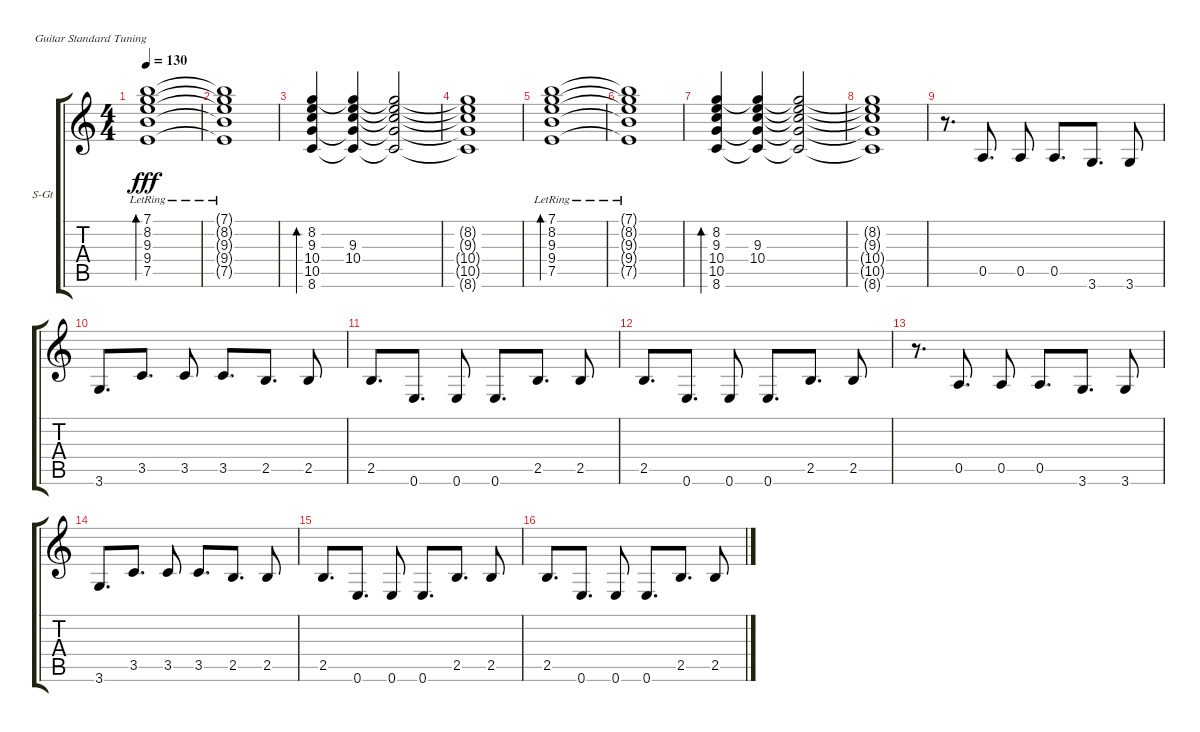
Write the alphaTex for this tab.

\defaultSystemsLayout 4
\bracketExtendMode groupsimilarinstruments
\firstSystemTrackNameOrientation horizontal
\otherSystemsTrackNameOrientation horizontal
\track ("Lead" "S-Gt") {instrument acousticguitarsteel}
\staff {score tabs}
\tuning (E4 B3 G3 D3 A2 E2)
\ts (4 4)
\tempo 130
\clef g2
\ks c
(7.5{lr} 9.4{lr} 9.3{lr} 8.2{lr} 7.1{lr}).1{bd 293 dy fff} |
(7.1{lr t} 8.2{lr t} 9.3{lr t} 9.4{lr t} 7.5{lr t}).1 |
(9.3 10.4 10.5 8.2 8.6).4{bd 67} (9.3 10.4 10.5{t} 8.2{t} 8.6{t}).4 (10.4{t} 9.3{t} 10.5{t} 8.2{t} 8.6{t}).2 |
(8.2{t} 9.3{t} 10.4{t} 10.5{t} 8.6{t}).1 |
(7.5{lr} 9.4{lr} 9.3{lr} 8.2{lr} 7.1{lr}).1{bd 293} |
(7.1{lr t} 8.2{lr t} 9.3{lr t} 9.4{lr t} 7.5{lr t}).1 |
(9.3 10.4 10.5 8.2 8.6).4{bd 67} (9.3 10.4 10.5{t} 8.2{t} 8.6{t}).4 (10.4{t} 9.3{t} 10.5{t} 8.2{t} 8.6{t}).2 |
(8.2{t} 9.3{t} 10.4{t} 10.5{t} 8.6{t}).1 |
r.8{d} 0.5.8{d} 0.5.8 0.5.8{d} 3.6.8{d} 3.6.8 |
3.6.8{d} 3.5.8{d} 3.5.8 3.5.8{d} 2.5.8{d} 2.5.8 |
2.5.8{d} 0.6.8{d} 0.6.8 0.6.8{d} 2.5.8{d} 2.5.8 |
2.5.8{d} 0.6.8{d} 0.6.8 0.6.8{d} 2.5.8{d} 2.5.8 |
r.8{d} 0.5.8{d} 0.5.8 0.5.8{d} 3.6.8{d} 3.6.8 |
3.6.8{d} 3.5.8{d} 3.5.8 3.5.8{d} 2.5.8{d} 2.5.8 |
2.5.8{d} 0.6.8{d} 0.6.8 0.6.8{d} 2.5.8{d} 2.5.8 |
2.5.8{d} 0.6.8{d} 0.6.8 0.6.8{d} 2.5.8{d} 2.5.8
